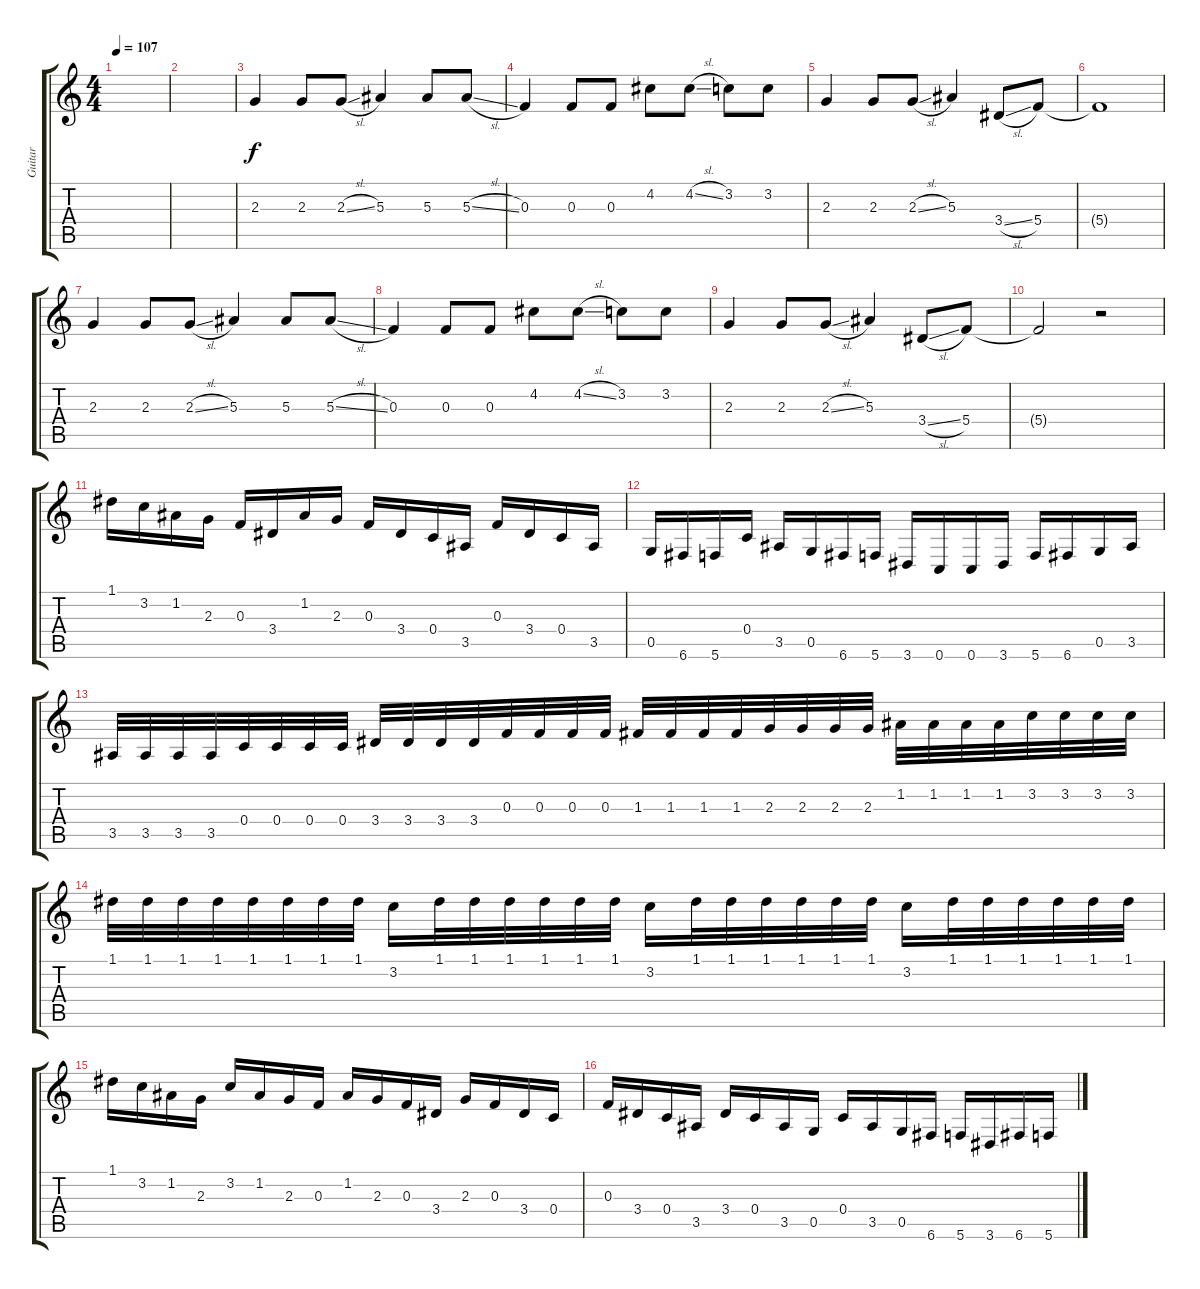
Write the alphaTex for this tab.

\track ("Guitar" "Guitar") {instrument distortionguitar}
\staff {score tabs}
\tuning (D4 A3 F3 C3 G2 C2) {hide}
\ts (4 4)
\tempo 107
\clef g2
\ks c
|
|
2.3.4 2.3.8 2.3{sl}.8 5.3.4 5.3.8 5.3{sl}.8 |
0.3.4 0.3.8 0.3.8 4.2.8 4.2{sl}.8 3.2.8 3.2.8 |
2.3.4 2.3.8 2.3{sl}.8 5.3.4 3.4{sl}.8 5.4.8 |
5.4{t}.1 |
2.3.4 2.3.8 2.3{sl}.8 5.3.4 5.3.8 5.3{sl}.8 |
0.3.4 0.3.8 0.3.8 4.2.8 4.2{sl}.8 3.2.8 3.2.8 |
2.3.4 2.3.8 2.3{sl}.8 5.3.4 3.4{sl}.8 5.4.8 |
5.4{t}.2 r.2 |
1.1.16{balance 0} 3.2.16 1.2.16 2.3.16 0.3.16 3.4.16 1.2.16 2.3.16 0.3.16 3.4.16 0.4.16 3.5.16 0.3.16 3.4.16 0.4.16 3.5.16 |
0.5.16 6.6.16 5.6.16 0.4.16 3.5.16 0.5.16 6.6.16 5.6.16 3.6.16 0.6.16 0.6.16 3.6.16 5.6.16 6.6.16 0.5.16 3.5.16 |
3.5.32 3.5.32 3.5.32 3.5.32 0.4.32 0.4.32 0.4.32 0.4.32 3.4.32 3.4.32 3.4.32 3.4.32 0.3.32 0.3.32 0.3.32 0.3.32 1.3.32 1.3.32 1.3.32 1.3.32 2.3.32 2.3.32 2.3.32 2.3.32 1.2.32 1.2.32 1.2.32 1.2.32 3.2.32 3.2.32 3.2.32 3.2.32 |
1.1.32 1.1.32 1.1.32 1.1.32 1.1.32 1.1.32 1.1.32 1.1.32 3.2.16 1.1.32 1.1.32 1.1.32 1.1.32 1.1.32 1.1.32 3.2.16 1.1.32 1.1.32 1.1.32 1.1.32 1.1.32 1.1.32 3.2.16 1.1.32 1.1.32 1.1.32 1.1.32 1.1.32 1.1.32 |
1.1.16 3.2.16 1.2.16 2.3.16 3.2.16 1.2.16 2.3.16 0.3.16 1.2.16 2.3.16 0.3.16 3.4.16 2.3.16 0.3.16 3.4.16 0.4.16 |
0.3.16 3.4.16 0.4.16 3.5.16 3.4.16 0.4.16 3.5.16 0.5.16 0.4.16 3.5.16 0.5.16 6.6.16 5.6.16 3.6.16 6.6.16 5.6.16
